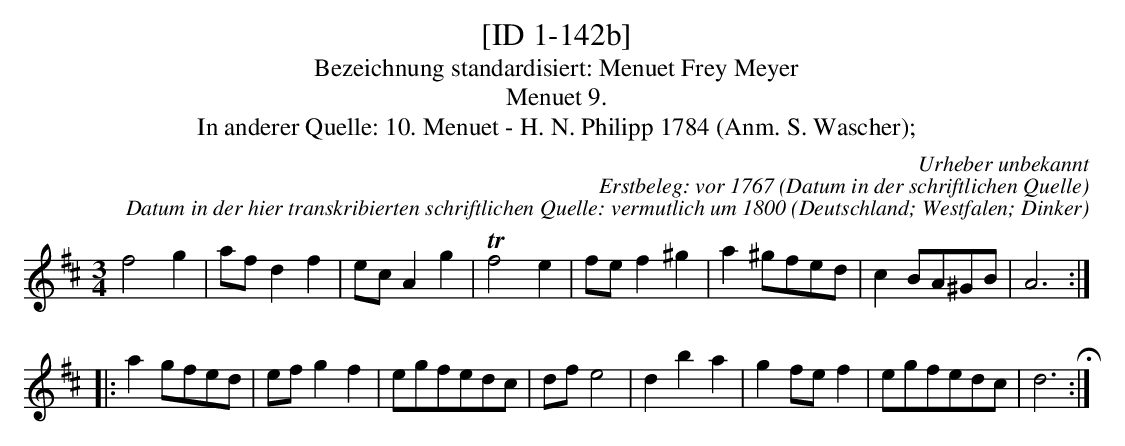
X:1
T:[ID 1-142b]
T:Bezeichnung standardisiert: Menuet Frey Meyer
T:Menuet 9.
T:In anderer Quelle: 10. Menuet - H. N. Philipp 1784 (Anm. S. Wascher);
C:Urheber unbekannt
C:Erstbeleg: vor 1767 (Datum in der schriftlichen Quelle)
C:Datum in der hier transkribierten schriftlichen Quelle: vermutlich um 1800
O:Deutschland; Westfalen; Dinker
L:1/8
M:3/4
K:D
f4g2 | afd2f2 | ecA2g2 | Tf4e2 | fef2^g2 | a2^gfed | c2BA^GB | A6 ::
a2gfed | efg2f2 | egfedc | dfe4 | d2b2a2 | g2fef2 | egfedc | d6 H:|
